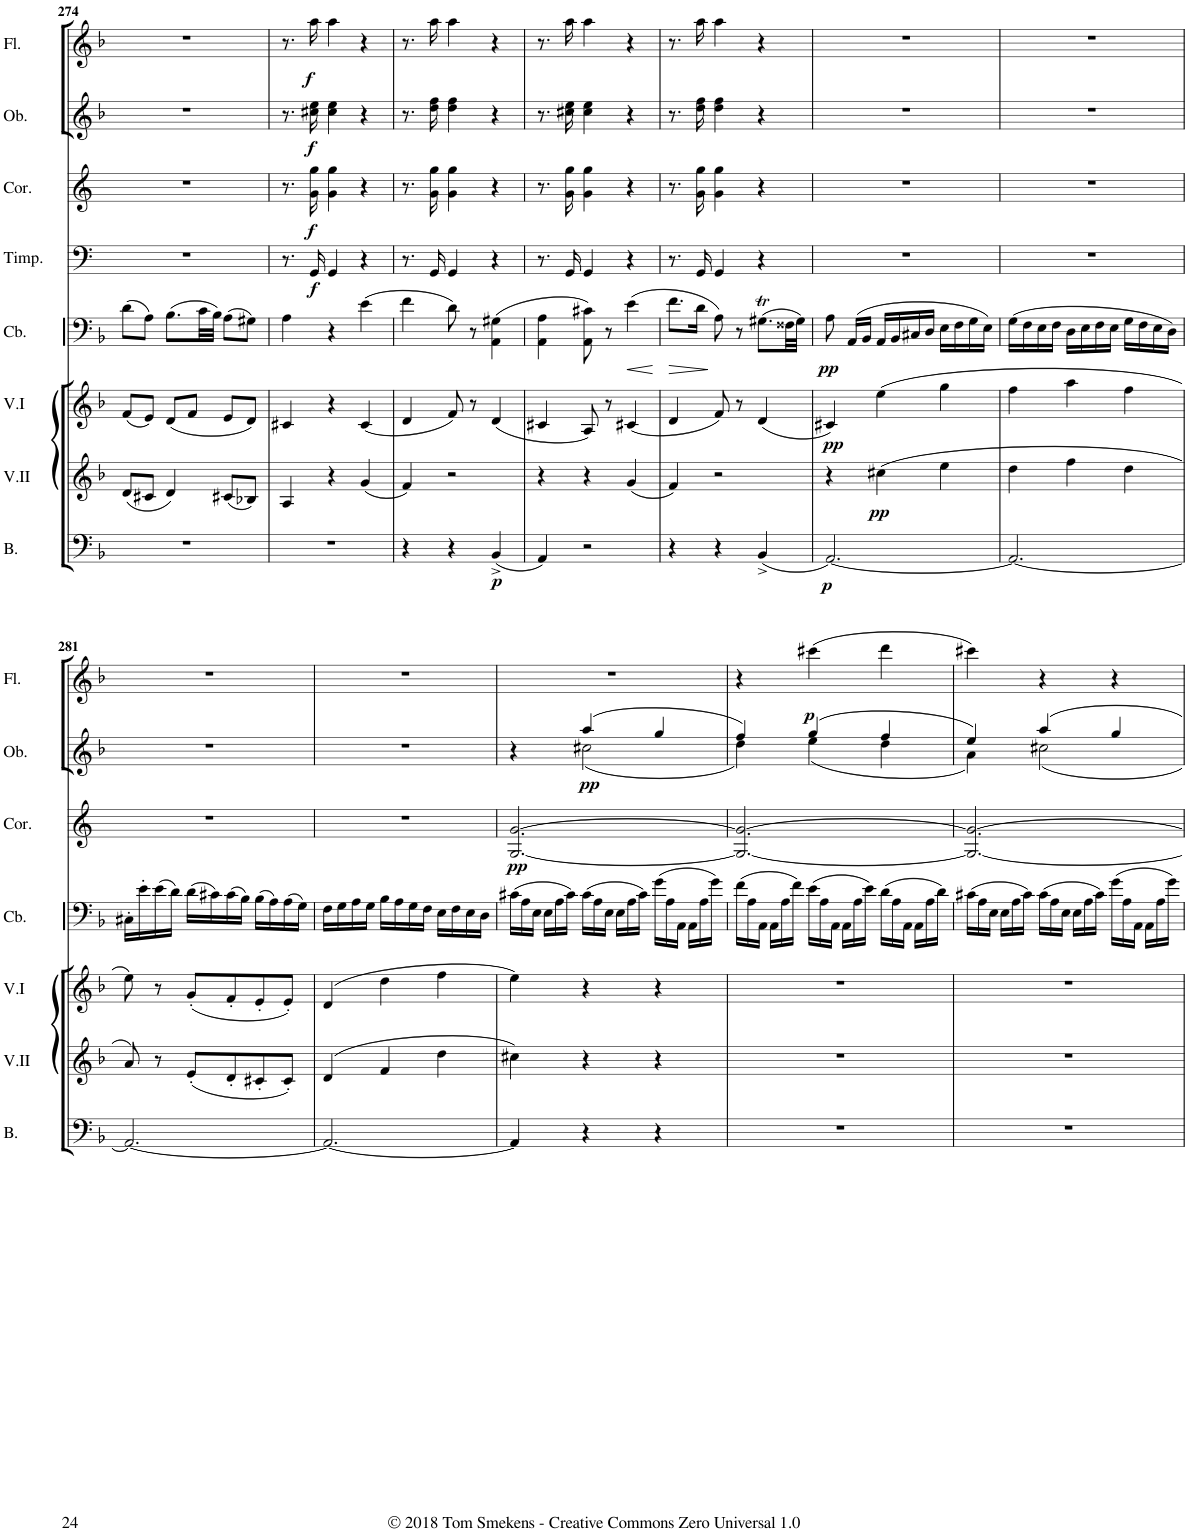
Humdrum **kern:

**kern	**dynam	**kern	**dynam	**kern	**dynam	**kern	**dynam	**kern	**dynam	**kern	**dynam	**kern	**dynam	**kern	**dynam
*part8	*part8	*part7	*part7	*part6	*part6	*part5	*part5	*part4	*part4	*part3	*part3	*part2	*part2	*part1	*part1
*staff8	*staff8	*staff7	*staff7	*staff6	*staff6	*staff5	*staff5	*staff4	*staff4	*staff3	*staff3	*staff2	*staff2	*staff1	*staff1
*I"Violoncello e Basso	*	*I"Violino II	*	*I"Violino I	*	*I"Contrabbasso Principale	*	*I"Timpani (D, A)	*	*I"Corni 1,2 (D)	*	*I"Oboi 1,2	*	*I"Flauto	*
*I'B.	*	*I'V.II	*	*I'V.I	*	*I'Cb.	*	*I'Timp.	*	*I'Cor.	*	*I'Ob.	*	*I'Fl.	*
!!LO:PB:g=z
*clefF4	*	*clefG2	*	*clefG2	*	*clefF4	*	*clefF4	*	*clefG2	*	*clefG2	*	*clefG2	*
*Trd7c12	*	*	*	*	*	*Trd7c12	*	*Trd-1c-2	*	*Trd6c10	*	*	*	*	*
*k[b-]	*	*k[b-]	*	*k[b-]	*	*k[b-]	*	*k[]	*	*k[]	*	*k[b-]	*	*k[b-]	*
*M3/4	*	*M3/4	*	*M3/4	*	*M3/4	*	*M3/4	*	*M3/4	*	*M3/4	*	*M3/4	*
=274	=274	=274	=274	=274	=274	=274	=274	=274	=274	=274	=274	=274	=274	=274	=274
2.r	.	(8d/L	.	(8f/L	.	(8d\L	.	2.r	.	2.r	.	2.r	.	2.r	.
.	.	8c#X/J	.	8e/J)	.	8A\J)	.	.	.	.	.	.	.	.	.
.	.	4d/)	.	(8d/L	.	(8.B-\L	.	.	.	.	.	.	.	.	.
.	.	.	.	8f/J	.	.	.	.	.	.	.	.	.	.	.
.	.	.	.	.	.	32c\LL	.	.	.	.	.	.	.	.	.
.	.	.	.	.	.	32B-\JJJ)	.	.	.	.	.	.	.	.	.
.	.	(8c#X/L	.	8e/L	.	(8A\L	.	.	.	.	.	.	.	.	.
.	.	8B-X/J)	.	8d/J)	.	8G#X\J)	.	.	.	.	.	.	.	.	.
=275	=275	=275	=275	=275	=275	=275	=275	=275	=275	=275	=275	=275	=275	=275	=275
2.r	.	4A/	.	4c#X/	.	4A\	.	8.r	.	8.r	.	8.r	.	8.r	.
!	!	!	!	!	!	!	!	!	!LO:DY:b	!	!LO:DY:b	!	!LO:DY:b	!	!LO:DY:b
.	.	.	.	.	.	.	.	16GG/	f	16g\ 16gg\	f	16cc#X\ 16ee\	f	16aa\	f
.	.	4r	.	4r	.	4r	.	4GG/	.	4g\ 4gg\	.	4cc#\ 4ee\	.	4aa\	.
.	.	(4g/	.	(4c#/	.	(4e\	.	4r	.	4r	.	4r	.	4r	.
=276	=276	=276	=276	=276	=276	=276	=276	=276	=276	=276	=276	=276	=276	=276	=276
4r	.	4f/)	.	4d/	.	4f\	.	8.r	.	8.r	.	8.r	.	8.r	.
.	.	.	.	.	.	.	.	16GG/	.	16g\ 16gg\	.	16dd\ 16ff\	.	16aa\	.
4r	.	2r	.	8f/)	.	8d\)	.	4GG/	.	4g\ 4gg\	.	4dd\ 4ff\	.	4aa\	.
.	.	.	.	8r	.	8r	.	.	.	.	.	.	.	.	.
!	!LO:DY:b	!	!	!	!	!	!	!	!	!	!	!	!	!	!
(4BB-^/	p	.	.	(4d/	.	(4AA\ 4G#X\	.	4r	.	4r	.	4r	.	4r	.
=277	=277	=277	=277	=277	=277	=277	=277	=277	=277	=277	=277	=277	=277	=277	=277
4AA/)	.	4r	.	4c#X/	.	4AA\ 4A\	.	8.r	.	8.r	.	8.r	.	8.r	.
.	.	.	.	.	.	.	.	16GG/	.	16g\ 16gg\	.	16cc#X\ 16ee\	.	16aa\	.
2r	.	4r	.	8A/)	.	8AA\ 8c#X\)	.	4GG/	.	4g\ 4gg\	.	4cc#\ 4ee\	.	4aa\	.
.	.	.	.	8r	.	8r	.	.	.	.	.	.	.	.	.
!	!	!	!	!	!	!	!LO:HP:b	!	!	!	!	!	!	!	!
.	.	(4g/	.	(4c#X/	.	(4e\	<	4r	.	4r	.	4r	.	4r	.
.	.	.	.	.	.	.	[	.	.	.	.	.	.	.	.
=278	=278	=278	=278	=278	=278	=278	=278	=278	=278	=278	=278	=278	=278	=278	=278
!	!	!	!	!	!	!	!LO:HP:b	!	!	!	!	!	!	!	!
4r	.	4f/)	.	4d/	.	8.f\L	>	8.r	.	8.r	.	8.r	.	8.r	.
.	.	.	.	.	.	16d\Jk	.	16GG/	.	16g\ 16gg\	.	16dd\ 16ff\	.	16aa\	.
4r	.	2r	.	8f/)	.	8A\)	]	4GG/	.	4g\ 4gg\	.	4dd\ 4ff\	.	4aa\	.
.	.	.	.	8r	.	8r	.	.	.	.	.	.	.	.	.
(4BB-^/	.	.	.	(4d/	.	(8.G#Xt\L	.	4r	.	4r	.	4r	.	4r	.
.	.	.	.	.	.	32F##X\LL	.	.	.	.	.	.	.	.	.
.	.	.	.	.	.	32G#\JJJ)	.	.	.	.	.	.	.	.	.
=279	=279	=279	=279	=279	=279	=279	=279	=279	=279	=279	=279	=279	=279	=279	=279
!	!LO:DY:b	!	!	!	!LO:DY:b	!	!LO:DY:b	!	!	!	!	!	!	!	!
[2.AA/)	p	4r	.	4c#X/)	pp	8A\	pp	2.r	.	2.r	.	2.r	.	2.r	.
.	.	.	.	.	.	(16AA/LL	.	.	.	.	.	.	.	.	.
.	.	.	.	.	.	16BB-/JJ	.	.	.	.	.	.	.	.	.
!	!	!	!LO:DY:b	!	!	!	!	!	!	!	!	!	!	!	!
.	.	(4cc#X\	pp	(4ee\	.	16AA/LL	.	.	.	.	.	.	.	.	.
.	.	.	.	.	.	16BB-/	.	.	.	.	.	.	.	.	.
.	.	.	.	.	.	16C#X/	.	.	.	.	.	.	.	.	.
.	.	.	.	.	.	16D/JJ	.	.	.	.	.	.	.	.	.
.	.	4ee\	.	4gg\	.	16E\LL	.	.	.	.	.	.	.	.	.
.	.	.	.	.	.	16F\	.	.	.	.	.	.	.	.	.
.	.	.	.	.	.	16G\	.	.	.	.	.	.	.	.	.
.	.	.	.	.	.	16E\JJ)	.	.	.	.	.	.	.	.	.
=280	=280	=280	=280	=280	=280	=280	=280	=280	=280	=280	=280	=280	=280	=280	=280
2.AA/_	.	4dd\	.	4ff\	.	(16G\LL	.	2.r	.	2.r	.	2.r	.	2.r	.
.	.	.	.	.	.	16F\	.	.	.	.	.	.	.	.	.
.	.	.	.	.	.	16E\	.	.	.	.	.	.	.	.	.
.	.	.	.	.	.	16F\JJ	.	.	.	.	.	.	.	.	.
.	.	4ff\	.	4aa\	.	16D\LL	.	.	.	.	.	.	.	.	.
.	.	.	.	.	.	16E\	.	.	.	.	.	.	.	.	.
.	.	.	.	.	.	16F\	.	.	.	.	.	.	.	.	.
.	.	.	.	.	.	16E\JJ	.	.	.	.	.	.	.	.	.
.	.	4dd\	.	4ff\	.	16G\LL	.	.	.	.	.	.	.	.	.
.	.	.	.	.	.	16F\	.	.	.	.	.	.	.	.	.
.	.	.	.	.	.	16E\	.	.	.	.	.	.	.	.	.
.	.	.	.	.	.	16D\JJ)	.	.	.	.	.	.	.	.	.
!!LO:LB:g=z
=281	=281	=281	=281	=281	=281	=281	=281	=281	=281	=281	=281	=281	=281	=281	=281
2.AA/_	.	8a/)	.	8ee\)	.	16C#X'\LL	.	2.r	.	2.r	.	2.r	.	2.r	.
.	.	.	.	.	.	16e'\	.	.	.	.	.	.	.	.	.
.	.	8r	.	8r	.	(16e\	.	.	.	.	.	.	.	.	.
.	.	.	.	.	.	16d\JJ)	.	.	.	.	.	.	.	.	.
.	.	(8e'/L	.	(8g'/L	.	(16d\LL	.	.	.	.	.	.	.	.	.
.	.	.	.	.	.	16c#X\)	.	.	.	.	.	.	.	.	.
.	.	8d'/	.	8f'/	.	(16c#\	.	.	.	.	.	.	.	.	.
.	.	.	.	.	.	16B-\JJ)	.	.	.	.	.	.	.	.	.
.	.	8c#X'/	.	8e'/	.	(16B-\LL	.	.	.	.	.	.	.	.	.
.	.	.	.	.	.	16A\)	.	.	.	.	.	.	.	.	.
.	.	8c#'/J)	.	8e'/J)	.	(16A\	.	.	.	.	.	.	.	.	.
.	.	.	.	.	.	16G\JJ)	.	.	.	.	.	.	.	.	.
=282	=282	=282	=282	=282	=282	=282	=282	=282	=282	=282	=282	=282	=282	=282	=282
2.AA/_	.	(4d/	.	(4d/	.	16F\LL	.	2.r	.	2.r	.	2.r	.	2.r	.
.	.	.	.	.	.	16G\	.	.	.	.	.	.	.	.	.
.	.	.	.	.	.	16A\	.	.	.	.	.	.	.	.	.
.	.	.	.	.	.	16G\JJ	.	.	.	.	.	.	.	.	.
.	.	4f/	.	4dd\	.	16B-\LL	.	.	.	.	.	.	.	.	.
.	.	.	.	.	.	16A\	.	.	.	.	.	.	.	.	.
.	.	.	.	.	.	16G\	.	.	.	.	.	.	.	.	.
.	.	.	.	.	.	16F\JJ	.	.	.	.	.	.	.	.	.
.	.	4dd\	.	4ff\	.	16E\LL	.	.	.	.	.	.	.	.	.
.	.	.	.	.	.	16F\	.	.	.	.	.	.	.	.	.
.	.	.	.	.	.	16E\	.	.	.	.	.	.	.	.	.
.	.	.	.	.	.	16D\JJ	.	.	.	.	.	.	.	.	.
=283	=283	=283	=283	=283	=283	=283	=283	=283	=283	=283	=283	=283	=283	=283	=283
*	*	*	*	*	*	*Xtuplet	*	*	*	*	*	*	*	*	*
*	*	*	*	*	*	*	*	*	*	*	*	*^	*	*	*
!	!	!	!	!	!	!	!	!	!	!	!LO:DY:b	!	!	!	!	!
4AA/]	.	4cc#X\)	.	4ee\)	.	(24c#X\LL	.	2.r	.	[2.G/ [2.g/	pp	4r	4ryy	.	2.r	.
.	.	.	.	.	.	24A\	.	.	.	.	.	.	.	.	.	.
.	.	.	.	.	.	24E\JJ	.	.	.	.	.	.	.	.	.	.
.	.	.	.	.	.	24E\LL	.	.	.	.	.	.	.	.	.	.
.	.	.	.	.	.	24A\	.	.	.	.	.	.	.	.	.	.
.	.	.	.	.	.	24c#\JJ)	.	.	.	.	.	.	.	.	.	.
!	!	!	!	!	!	!	!	!	!	!	!	!	!	!LO:DY:b	!	!
4r	.	4r	.	4r	.	(24c#\LL	.	.	.	.	.	(4aa/	(2cc#X\	pp	.	.
.	.	.	.	.	.	24A\	.	.	.	.	.	.	.	.	.	.
.	.	.	.	.	.	24E\JJ	.	.	.	.	.	.	.	.	.	.
.	.	.	.	.	.	24E\LL	.	.	.	.	.	.	.	.	.	.
.	.	.	.	.	.	24A\	.	.	.	.	.	.	.	.	.	.
.	.	.	.	.	.	24c#\JJ)	.	.	.	.	.	.	.	.	.	.
4r	.	4r	.	4r	.	(24g\LL	.	.	.	.	.	4gg/	.	.	.	.
.	.	.	.	.	.	24A\	.	.	.	.	.	.	.	.	.	.
.	.	.	.	.	.	24AA\JJ	.	.	.	.	.	.	.	.	.	.
.	.	.	.	.	.	24AA\LL	.	.	.	.	.	.	.	.	.	.
.	.	.	.	.	.	24A\	.	.	.	.	.	.	.	.	.	.
.	.	.	.	.	.	24g\JJ)	.	.	.	.	.	.	.	.	.	.
=284	=284	=284	=284	=284	=284	=284	=284	=284	=284	=284	=284	=284	=284	=284	=284	=284
2.r	.	2.r	.	2.r	.	(24f\LL	.	2.r	.	2.G/_ 2.g/_	.	4ff/)	4dd\)	.	4r	.
.	.	.	.	.	.	24A\	.	.	.	.	.	.	.	.	.	.
.	.	.	.	.	.	24AA\JJ	.	.	.	.	.	.	.	.	.	.
.	.	.	.	.	.	24AA\LL	.	.	.	.	.	.	.	.	.	.
.	.	.	.	.	.	24A\	.	.	.	.	.	.	.	.	.	.
.	.	.	.	.	.	24f\JJ)	.	.	.	.	.	.	.	.	.	.
!	!	!	!	!	!	!	!	!	!	!	!	!	!	!	!	!LO:DY:b
.	.	.	.	.	.	(24e\LL	.	.	.	.	.	(4gg/	(4ee\	.	(4ccc#X\	p
.	.	.	.	.	.	24A\	.	.	.	.	.	.	.	.	.	.
.	.	.	.	.	.	24AA\JJ	.	.	.	.	.	.	.	.	.	.
.	.	.	.	.	.	24AA\LL	.	.	.	.	.	.	.	.	.	.
.	.	.	.	.	.	24A\	.	.	.	.	.	.	.	.	.	.
.	.	.	.	.	.	24e\JJ)	.	.	.	.	.	.	.	.	.	.
.	.	.	.	.	.	(24d\LL	.	.	.	.	.	4ff/	4dd\	.	4ddd\	.
.	.	.	.	.	.	24A\	.	.	.	.	.	.	.	.	.	.
.	.	.	.	.	.	24AA\JJ	.	.	.	.	.	.	.	.	.	.
.	.	.	.	.	.	24AA\LL	.	.	.	.	.	.	.	.	.	.
.	.	.	.	.	.	24A\	.	.	.	.	.	.	.	.	.	.
.	.	.	.	.	.	24d\JJ)	.	.	.	.	.	.	.	.	.	.
=285	=285	=285	=285	=285	=285	=285	=285	=285	=285	=285	=285	=285	=285	=285	=285	=285
2.r	.	2.r	.	2.r	.	(24c#X\LL	.	2.r	.	2.G/_ 2.g/_	.	4ee/)	4a\)	.	4ccc#X\)	.
.	.	.	.	.	.	24A\	.	.	.	.	.	.	.	.	.	.
.	.	.	.	.	.	24E\JJ	.	.	.	.	.	.	.	.	.	.
.	.	.	.	.	.	24E\LL	.	.	.	.	.	.	.	.	.	.
.	.	.	.	.	.	24A\	.	.	.	.	.	.	.	.	.	.
.	.	.	.	.	.	24c#\JJ)	.	.	.	.	.	.	.	.	.	.
.	.	.	.	.	.	(24c#\LL	.	.	.	.	.	4aa/	2cc#X\	.	4r	.
.	.	.	.	.	.	24A\	.	.	.	.	.	.	.	.	.	.
.	.	.	.	.	.	24E\JJ	.	.	.	.	.	.	.	.	.	.
.	.	.	.	.	.	24E\LL	.	.	.	.	.	.	.	.	.	.
.	.	.	.	.	.	24A\	.	.	.	.	.	.	.	.	.	.
.	.	.	.	.	.	24c#\JJ)	.	.	.	.	.	.	.	.	.	.
.	.	.	.	.	.	(24g\LL	.	.	.	.	.	4gg/	.	.	4r	.
.	.	.	.	.	.	24A\	.	.	.	.	.	.	.	.	.	.
.	.	.	.	.	.	24AA\JJ	.	.	.	.	.	.	.	.	.	.
.	.	.	.	.	.	24AA\LL	.	.	.	.	.	.	.	.	.	.
.	.	.	.	.	.	24A\	.	.	.	.	.	.	.	.	.	.
.	.	.	.	.	.	24g\JJ)	.	.	.	.	.	.	.	.	.	.
*	*	*	*	*	*	*	*	*	*	*	*	*v	*v	*	*	*
=	=	=	=	=	=	=	=	=	=	=	=	=	=	=	=
*-	*-	*-	*-	*-	*-	*-	*-	*-	*-	*-	*-	*-	*-	*-	*-
